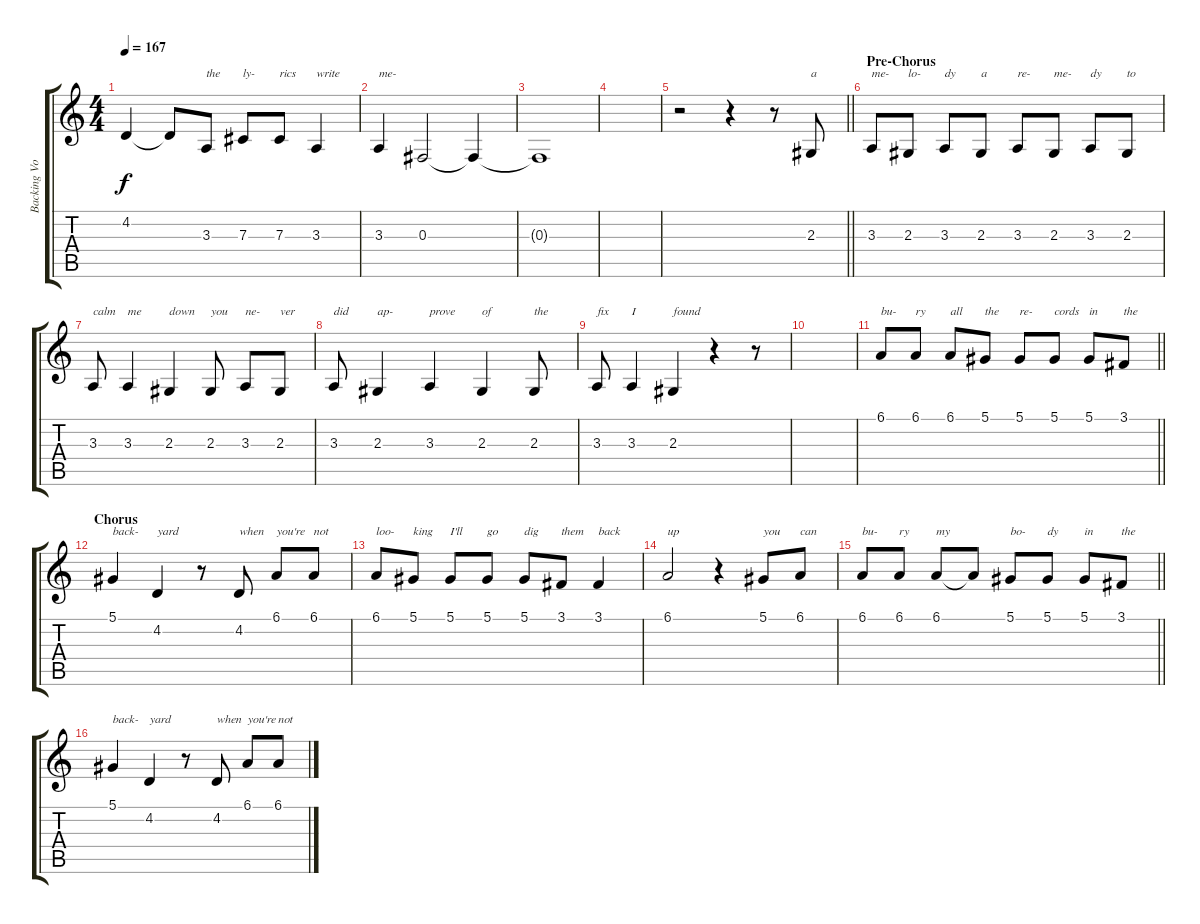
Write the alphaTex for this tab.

\track ("Backing Vocals [R]" "Backing Vo") {instrument altosax}
\staff {score tabs}
\tuning (Eb4 Bb3 Gb3 Db3 Ab2 Db2) {hide}
\ts (4 4)
\tempo 167
\clef g2
\ks c
4.2{t}.4{dy f} 4.2{t}.8 3.3.8{txt "the"} 7.3.8{txt "ly-"} 7.3.8{txt "rics"} 3.3.4{txt "write"} |
3.3.4{txt "me-"} 0.3.2 0.3{t}.4 |
0.3{t}.1 |
|
\barLineRight lightlight
r.2 r.4 r.8 2.3.8{txt "a"} |
\section ("" "Pre-Chorus")
3.3.8{txt "me-"} 2.3.8{txt "lo-"} 3.3.8{txt "dy"} 2.3.8{txt "a"} 3.3.8{txt "re-"} 2.3.8{txt "me-"} 3.3.8{txt "dy"} 2.3.8{txt "to"} |
3.3.8{txt "calm"} 3.3.4{txt "me"} 2.3.4{txt "down"} 2.3.8{txt "you"} 3.3.8{txt "ne-"} 2.3.8{txt "ver"} |
3.3.8{txt "did"} 2.3.4{txt "ap-"} 3.3.4{txt "prove"} 2.3.4{txt "of"} 2.3.8{txt "the"} |
3.3.8{txt "fix"} 3.3.4{txt "I"} 2.3.4{txt "found"} r.4 r.8 |
|
\barLineRight lightlight
6.1.8{txt "bu-"} 6.1.8{txt "ry"} 6.1.8{txt "all"} 5.1.8{txt "the"} 5.1.8{txt "re-"} 5.1.8{txt "cords"} 5.1.8{txt "in"} 3.1.8{txt "the"} |
\section ("" "Chorus")
5.1.4{txt "back-"} 4.2.4{txt "yard"} r.8 4.2.8{txt "when"} 6.1.8{txt "you're"} 6.1.8{txt "not"} |
6.1.8{txt "loo-"} 5.1.8{txt "king"} 5.1.8{txt "I'll"} 5.1.8{txt "go"} 5.1.8{txt "dig"} 3.1.8{txt "them"} 3.1.4{txt "back"} |
6.1.2{txt "up"} r.4 5.1.8{txt "you"} 6.1.8{txt "can"} |
\barLineRight lightlight
6.1.8{txt "bu-"} 6.1.8{txt "ry"} 6.1.8{txt "my"} 6.1{t}.8 5.1.8{txt "bo-"} 5.1.8{txt "dy"} 5.1.8{txt "in"} 3.1.8{txt "the"} |
5.1.4{txt "back-"} 4.2.4{txt "yard"} r.8 4.2.8{txt "when"} 6.1.8{txt "you're"} 6.1.8{txt "not"}
